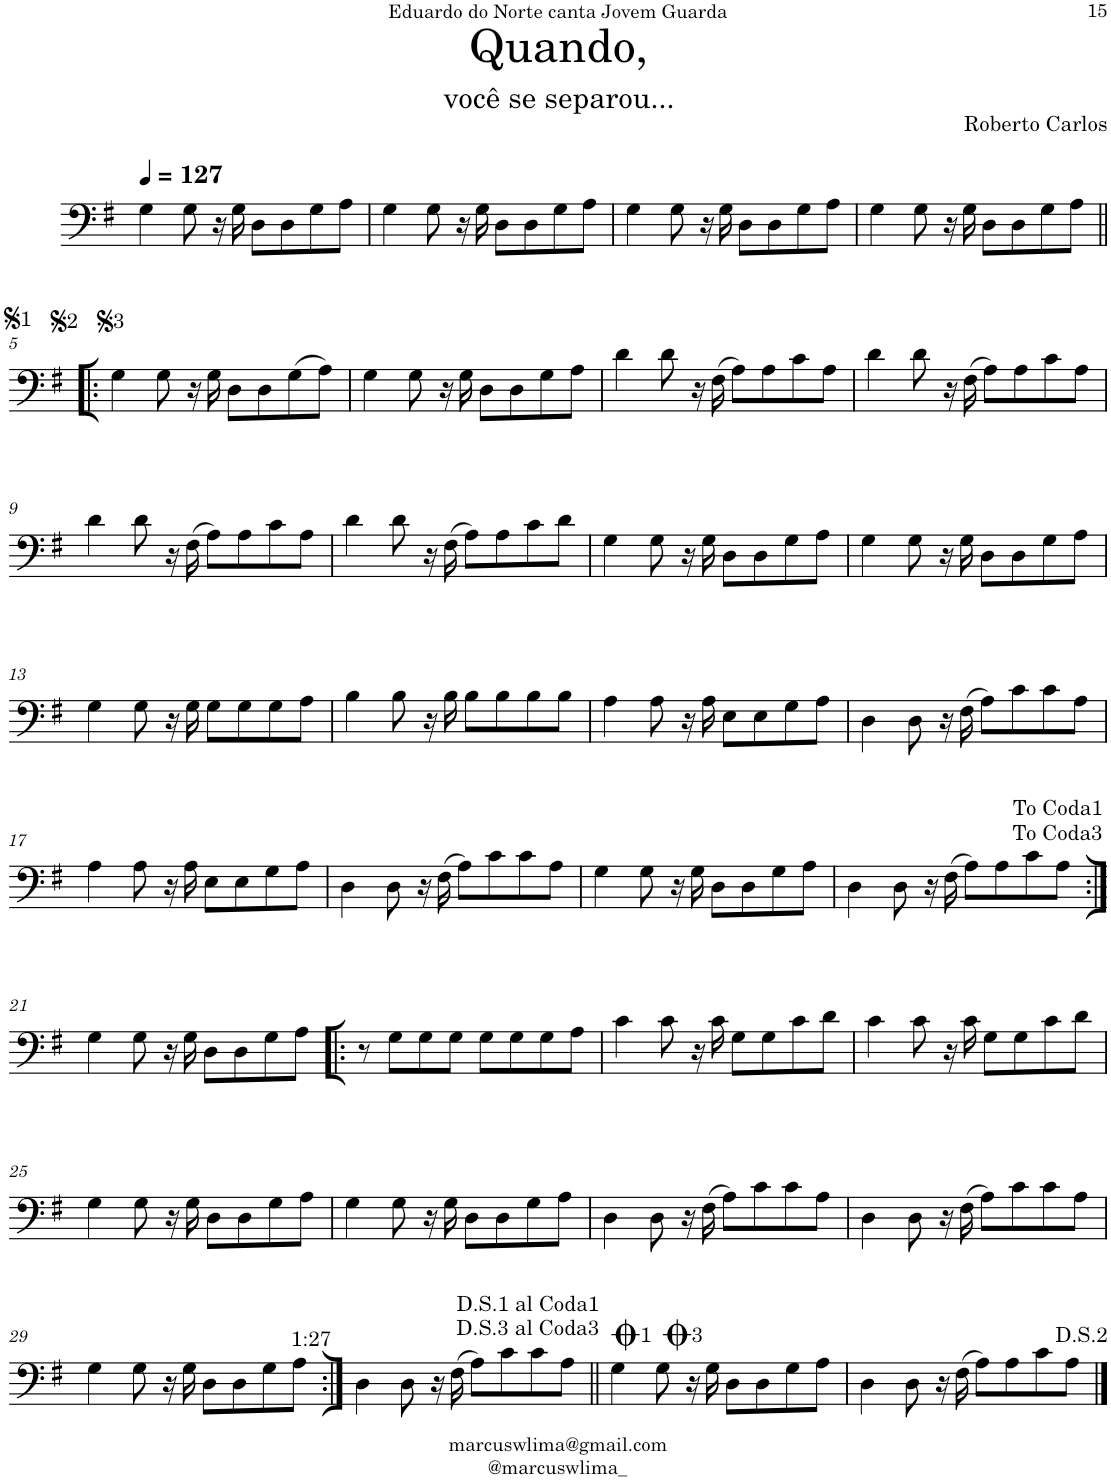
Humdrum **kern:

**kern
*part1
*staff1
*I"Electric Bass
*I'El. B.
!!LO:PB:g=z
*clefF4
*Trd7c12
*k[f#]
*M4/4
*met(c)
*MM127
=1
4G\
8G\
16r
16G\
8D\L
8D\
8G\
8A\J
=2
4G\
8G\
16r
16G\
8D\L
8D\
8G\
8A\J
=3
4G\
8G\
16r
16G\
8D\L
8D\
8G\
8A\J
=4
4G\
8G\
16r
16G\
8D\L
8D\
8G\
8A\J
!!LO:LB:g=z
=5!|:
4G\
8G\
16r
16G\
8D\L
8D\
(8G\
8A\J)
=6
4G\
8G\
16r
16G\
8D\L
8D\
8G\
8A\J
=7
4d\
8d\
16r
(16F#\
8A\L)
8A\
8c\
8A\J
=8
4d\
8d\
16r
(16F#\
8A\L)
8A\
8c\
8A\J
!!LO:LB:g=z
=9
4d\
8d\
16r
(16F#\
8A\L)
8A\
8c\
8A\J
=10
4d\
8d\
16r
(16F#\
8A\L)
8A\
8c\
8d\J
=11
4G\
8G\
16r
16G\
8D\L
8D\
8G\
8A\J
=12
4G\
8G\
16r
16G\
8D\L
8D\
8G\
8A\J
!!LO:LB:g=z
=13
4G\
8G\
16r
16G\
8G\L
8G\
8G\
8A\J
=14
4B\
8B\
16r
16B\
8B\L
8B\
8B\
8B\J
=15
4A\
8A\
16r
16A\
8E\L
8E\
8G\
8A\J
=16
4D\
8D\
16r
(16F#\
8A\L)
8c\
8c\
8A\J
!!LO:LB:g=z
=17
4A\
8A\
16r
16A\
8E\L
8E\
8G\
8A\J
=18
4D\
8D\
16r
(16F#\
8A\L)
8c\
8c\
8A\J
=19
4G\
8G\
16r
16G\
8D\L
8D\
8G\
8A\J
=20
4D\
8D\
16r
(16F#\
8A\L)
8A\
8c\
8A\J
!LO:TX:a:t=To Coda1
!LO:TX:a:t=To Coda3
!!LO:LB:g=z
=21:|!
4G\
8G\
16r
16G\
8D\L
8D\
8G\
8A\J
=22!|:
8r
8G\L
8G\
8G\J
8G\L
8G\
8G\
8A\J
=23
4c\
8c\
16r
16c\
8G\L
8G\
8c\
8d\J
=24
4c\
8c\
16r
16c\
8G\L
8G\
8c\
8d\J
!!LO:LB:g=z
=25
4G\
8G\
16r
16G\
8D\L
8D\
8G\
8A\J
=26
4G\
8G\
16r
16G\
8D\L
8D\
8G\
8A\J
=27
4D\
8D\
16r
(16F#\
8A\L)
8c\
8c\
8A\J
=28
4D\
8D\
16r
(16F#\
8A\L)
8c\
8c\
8A\J
!!LO:LB:g=z
=29
4G\
8G\
16r
16G\
8D\L
8D\
8G\
!LO:TX:a:t=1&colon;27
8A\J
=30:|!
4D\
8D\
16r
(16F#\
8A\L)
8c\
8c\
8A\J
!LO:TX:a:t=D.S.1 al Coda1
!LO:TX:a:t=D.S.3 al Coda3
=31||
4G\
8G\
16r
16G\
8D\L
8D\
8G\
8A\J
=32
4D\
8D\
16r
(16F#\
8A\L)
8A\
8c\
8A\J
==
*-
